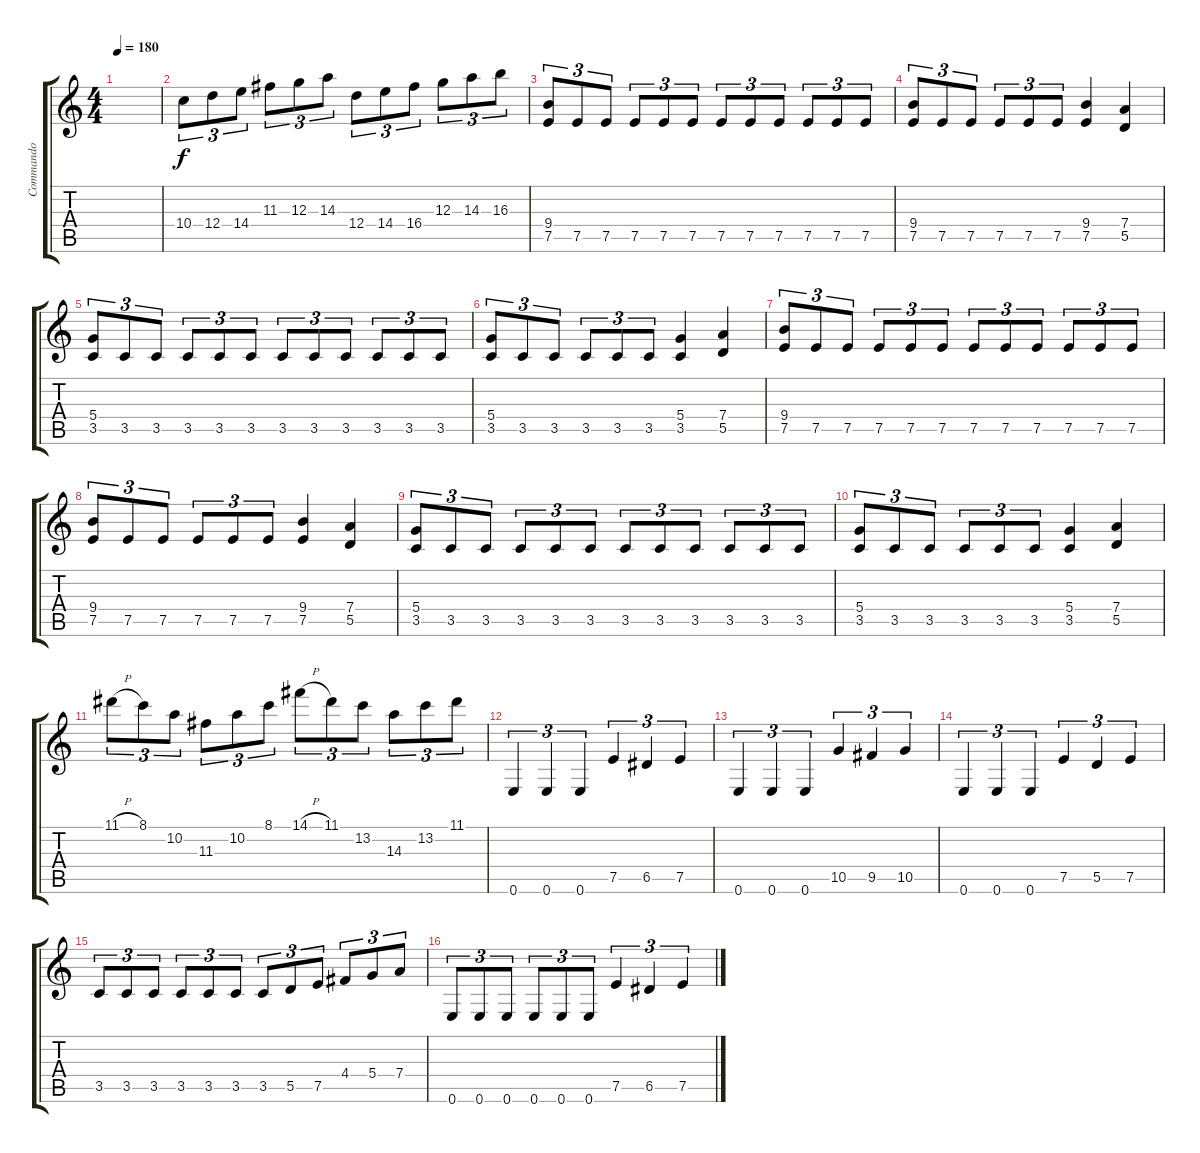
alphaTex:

\track ("Commando" "Commando") {instrument distortionguitar}
\staff {score tabs}
\tuning (E4 B3 G3 D3 A2 E2) {hide}
\ts (4 4)
\tempo 180
\clef g2
\ks c
|
10.4.8{tu (3 2)} 12.4.8{tu (3 2)} 14.4.8{tu (3 2)} 11.3.8{tu (3 2)} 12.3.8{tu (3 2)} 14.3.8{tu (3 2)} 12.4.8{tu (3 2)} 14.4.8{tu (3 2)} 16.4.8{tu (3 2)} 12.3.8{tu (3 2)} 14.3.8{tu (3 2)} 16.3.8{tu (3 2)} |
(9.4 7.5).8{tu (3 2)} 7.5.8{tu (3 2)} 7.5.8{tu (3 2)} 7.5.8{tu (3 2)} 7.5.8{tu (3 2)} 7.5.8{tu (3 2)} 7.5.8{tu (3 2)} 7.5.8{tu (3 2)} 7.5.8{tu (3 2)} 7.5.8{tu (3 2)} 7.5.8{tu (3 2)} 7.5.8{tu (3 2)} |
(9.4 7.5).8{tu (3 2)} 7.5.8{tu (3 2)} 7.5.8{tu (3 2)} 7.5.8{tu (3 2)} 7.5.8{tu (3 2)} 7.5.8{tu (3 2)} (9.4 7.5).4 (7.4 5.5).4 |
(5.4 3.5).8{tu (3 2)} 3.5.8{tu (3 2)} 3.5.8{tu (3 2)} 3.5.8{tu (3 2)} 3.5.8{tu (3 2)} 3.5.8{tu (3 2)} 3.5.8{tu (3 2)} 3.5.8{tu (3 2)} 3.5.8{tu (3 2)} 3.5.8{tu (3 2)} 3.5.8{tu (3 2)} 3.5.8{tu (3 2)} |
(5.4 3.5).8{tu (3 2)} 3.5.8{tu (3 2)} 3.5.8{tu (3 2)} 3.5.8{tu (3 2)} 3.5.8{tu (3 2)} 3.5.8{tu (3 2)} (5.4 3.5).4 (7.4 5.5).4 |
(9.4 7.5).8{tu (3 2)} 7.5.8{tu (3 2)} 7.5.8{tu (3 2)} 7.5.8{tu (3 2)} 7.5.8{tu (3 2)} 7.5.8{tu (3 2)} 7.5.8{tu (3 2)} 7.5.8{tu (3 2)} 7.5.8{tu (3 2)} 7.5.8{tu (3 2)} 7.5.8{tu (3 2)} 7.5.8{tu (3 2)} |
(9.4 7.5).8{tu (3 2)} 7.5.8{tu (3 2)} 7.5.8{tu (3 2)} 7.5.8{tu (3 2)} 7.5.8{tu (3 2)} 7.5.8{tu (3 2)} (9.4 7.5).4 (7.4 5.5).4 |
(5.4 3.5).8{tu (3 2)} 3.5.8{tu (3 2)} 3.5.8{tu (3 2)} 3.5.8{tu (3 2)} 3.5.8{tu (3 2)} 3.5.8{tu (3 2)} 3.5.8{tu (3 2)} 3.5.8{tu (3 2)} 3.5.8{tu (3 2)} 3.5.8{tu (3 2)} 3.5.8{tu (3 2)} 3.5.8{tu (3 2)} |
(5.4 3.5).8{tu (3 2)} 3.5.8{tu (3 2)} 3.5.8{tu (3 2)} 3.5.8{tu (3 2)} 3.5.8{tu (3 2)} 3.5.8{tu (3 2)} (5.4 3.5).4 (7.4 5.5).4 |
11.1{h}.8{tu (3 2)} 8.1.8{tu (3 2)} 10.2.8{tu (3 2)} 11.3.8{tu (3 2)} 10.2.8{tu (3 2)} 8.1.8{tu (3 2)} 14.1{h}.8{tu (3 2)} 11.1.8{tu (3 2)} 13.2.8{tu (3 2)} 14.3.8{tu (3 2)} 13.2.8{tu (3 2)} 11.1.8{tu (3 2)} |
0.6.4{tu (3 2)} 0.6.4{tu (3 2)} 0.6.4{tu (3 2)} 7.5.4{tu (3 2)} 6.5.4{tu (3 2)} 7.5.4{tu (3 2)} |
0.6.4{tu (3 2)} 0.6.4{tu (3 2)} 0.6.4{tu (3 2)} 10.5.4{tu (3 2)} 9.5.4{tu (3 2)} 10.5.4{tu (3 2)} |
0.6.4{tu (3 2)} 0.6.4{tu (3 2)} 0.6.4{tu (3 2)} 7.5.4{tu (3 2)} 5.5.4{tu (3 2)} 7.5.4{tu (3 2)} |
3.5.8{tu (3 2)} 3.5.8{tu (3 2)} 3.5.8{tu (3 2)} 3.5.8{tu (3 2)} 3.5.8{tu (3 2)} 3.5.8{tu (3 2)} 3.5.8{tu (3 2)} 5.5.8{tu (3 2)} 7.5.8{tu (3 2)} 4.4.8{tu (3 2)} 5.4.8{tu (3 2)} 7.4.8{tu (3 2)} |
0.6.8{tu (3 2)} 0.6.8{tu (3 2)} 0.6.8{tu (3 2)} 0.6.8{tu (3 2)} 0.6.8{tu (3 2)} 0.6.8{tu (3 2)} 7.5.4{tu (3 2)} 6.5.4{tu (3 2)} 7.5.4{tu (3 2)}
